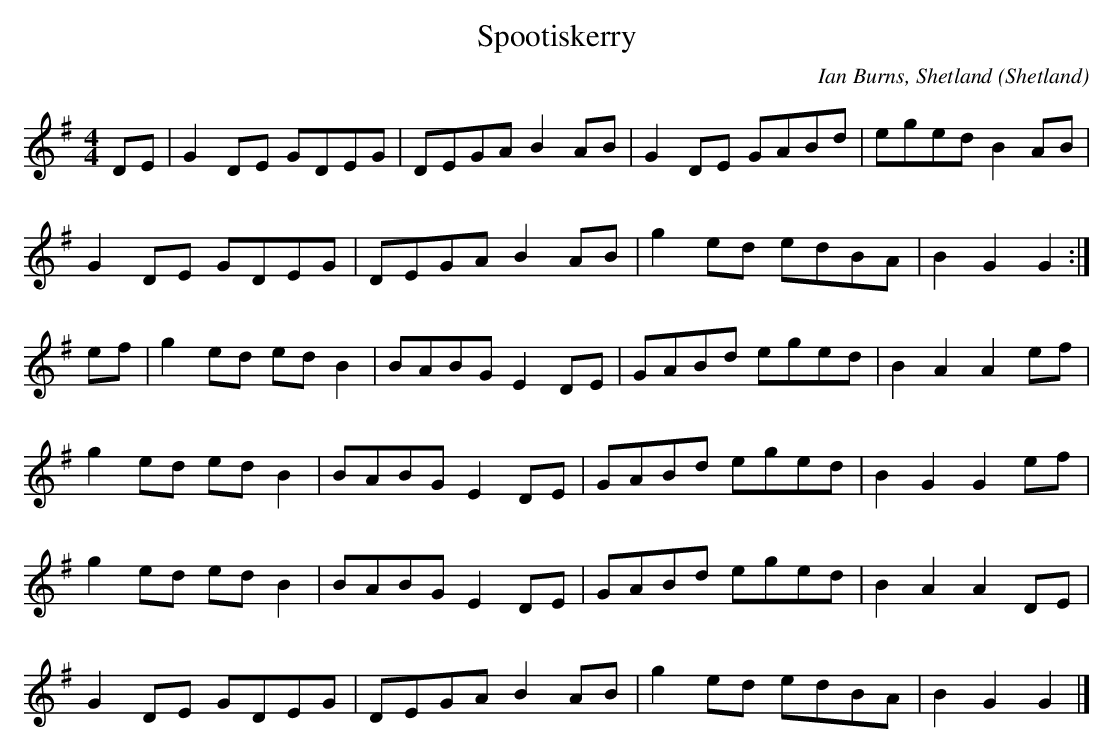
X:1
T:Spootiskerry
C:Ian Burns, Shetland
L:1/8
M:4/4
O:Shetland
K:G major
DE|G2 DE GDEG|DEGA B2 AB|G2 DE GABd|eged B2 AB|
G2 DE GDEG|DEGA B2 AB|g2 ed edBA|B2 G2 G2:|]
ef|g2 ed ed B2|BABG E2 DE|GABd eged|B2 A2 A2 ef|
g2 ed ed B2|BABG E2 DE|GABd eged|B2 G2 G2 ef|
g2 ed ed B2|BABG E2 DE|GABd eged|B2 A2 A2 DE|
G2 DE GDEG|DEGA B2 AB|g2 ed edBA|B2 G2 G2|]
